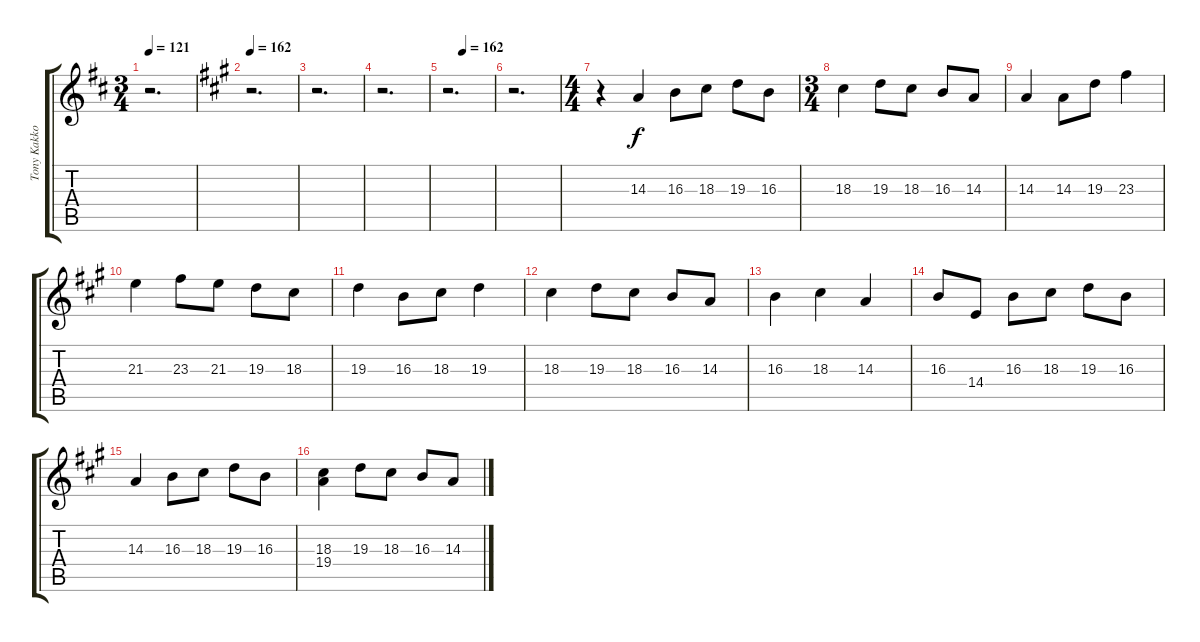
\track ("Tony Kakko (Piano/Keyboard and Synth)" "Tony Kakko") {instrument acousticgrandpiano}
\staff {score tabs}
\tuning (E4 B3 G3 D3 A2 E2) {hide}
\ts (3 4)
\tempo 121
\clef g2
\ks d
r.2{d dy f} |
\tempo 162
\ks a
r.2{d} |
r.2{d} |
r.2{d} |
\tempo (162 0.3333333333333333)
r.2{d} |
r.2{d} |
\ts (4 4)
r.4 14.3.4 16.3.8 18.3.8 19.3.8 16.3.8 |
\ts (3 4)
18.3.4 19.3.8 18.3.8 16.3.8 14.3.8 |
14.3.4 14.3.8 19.3.8 23.3.4 |
21.3.4 23.3.8 21.3.8 19.3.8 18.3.8 |
19.3.4 16.3.8 18.3.8 19.3.4 |
18.3.4 19.3.8 18.3.8 16.3.8 14.3.8 |
16.3.4 18.3.4 14.3.4 |
16.3.8 14.4.8 16.3.8 18.3.8 19.3.8 16.3.8 |
14.3.4 16.3.8 18.3.8 19.3.8 16.3.8 |
(18.3 19.4).4 19.3.8 18.3.8 16.3.8 14.3.8
